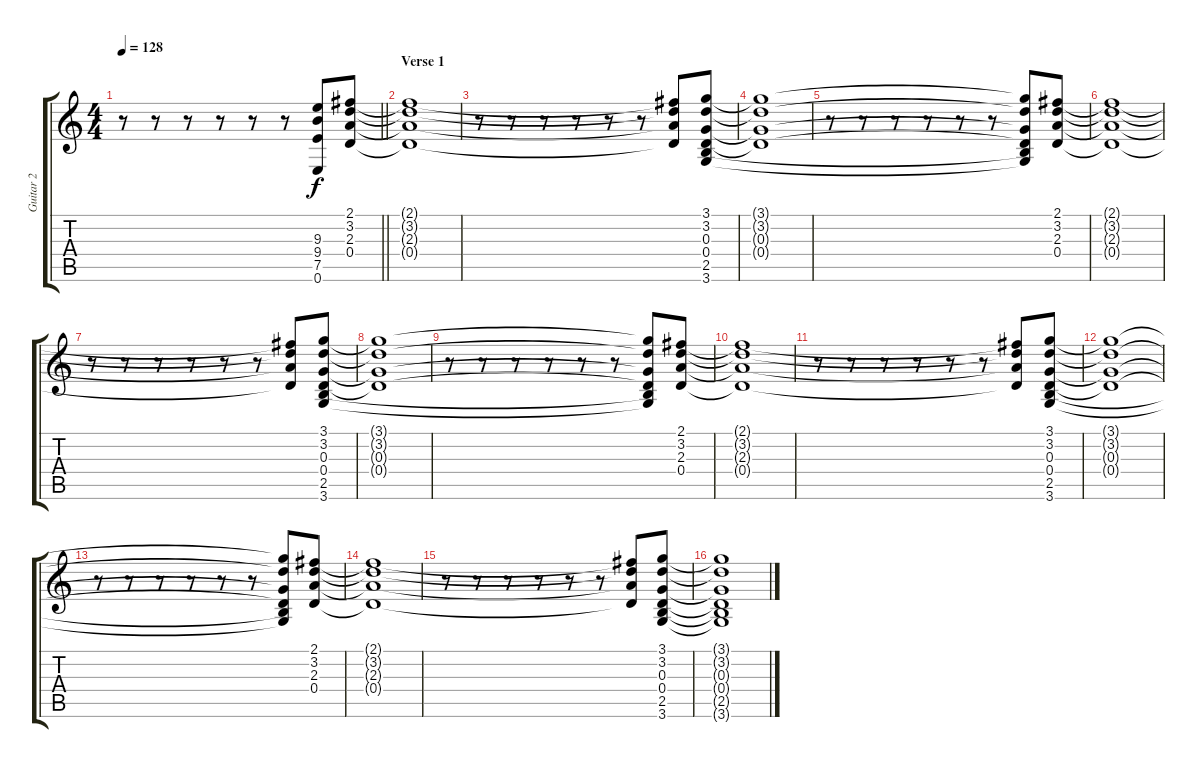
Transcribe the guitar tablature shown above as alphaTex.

\track ("Guitar 2" "Guitar 2") {instrument acousticguitarsteel}
\staff {score tabs}
\tuning (E4 B3 G3 D3 A2 E2) {hide}
\ts (4 4)
\tempo 128
\clef g2
\barLineRight lightlight
\ks c
r.8{dy f} r.8 r.8 r.8 r.8 r.8 (9.3{t} 9.4{t} 7.5{t} 0.6{t}).8 (2.1 3.2 2.3 0.4).8 |
\section ("" "Verse 1")
(2.1{t} 3.2{t} 2.3{t} 0.4{t}).1 |
r.8 r.8 r.8 r.8 r.8 r.8 (2.1{t} 3.2{t} 2.3{t} 0.4{t}).8 (3.1 3.2 0.3 0.4 2.5 3.6).8 |
(3.1{t} 3.2{t} 0.3{t} 0.4{t}).1 |
r.8 r.8 r.8 r.8 r.8 r.8 (3.1{t} 3.2{t} 0.3{t} 0.4{t} 2.5{t} 3.6{t}).8 (2.1 3.2 2.3 0.4).8 |
(2.1{t} 3.2{t} 2.3{t} 0.4{t}).1 |
r.8 r.8 r.8 r.8 r.8 r.8 (2.1{t} 3.2{t} 2.3{t} 0.4{t}).8 (3.1 3.2 0.3 0.4 2.5 3.6).8 |
(3.1{t} 3.2{t} 0.3{t} 0.4{t}).1 |
r.8 r.8 r.8 r.8 r.8 r.8 (3.1{t} 3.2{t} 0.3{t} 0.4{t} 2.5{t} 3.6{t}).8 (2.1 3.2 2.3 0.4).8 |
(2.1{t} 3.2{t} 2.3{t} 0.4{t}).1 |
r.8 r.8 r.8 r.8 r.8 r.8 (2.1{t} 3.2{t} 2.3{t} 0.4{t}).8 (3.1 3.2 0.3 0.4 2.5 3.6).8 |
(3.1{t} 3.2{t} 0.3{t} 0.4{t}).1 |
r.8 r.8 r.8 r.8 r.8 r.8 (3.1{t} 3.2{t} 0.3{t} 0.4{t} 2.5{t} 3.6{t}).8 (2.1 3.2 2.3 0.4).8 |
(2.1{t} 3.2{t} 2.3{t} 0.4{t}).1 |
r.8 r.8 r.8 r.8 r.8 r.8 (2.1{t} 3.2{t} 2.3{t} 0.4{t}).8 (3.1 3.2 0.3 0.4 2.5 3.6).8 |
(3.1{t} 3.2{t} 0.3{t} 0.4{t} 2.5{t} 3.6{t}).1
